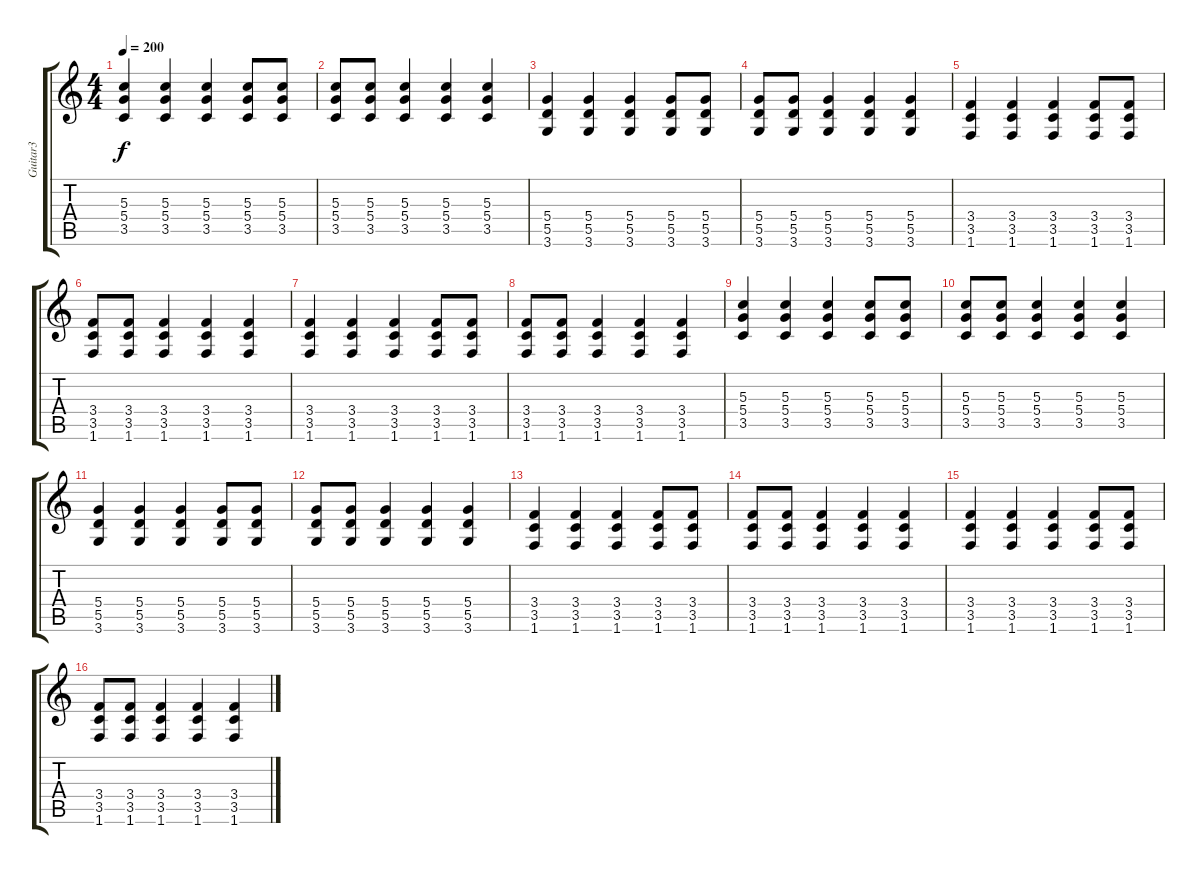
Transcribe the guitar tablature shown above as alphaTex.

\track ("Guitar3" "Guitar3") {instrument overdrivenguitar}
\staff {score tabs}
\tuning (E4 B3 G3 D3 A2 E2) {hide}
\ts (4 4)
\tempo 200
\clef g2
\ks c
(5.3 5.4 3.5).4{dy f} (5.3 5.4 3.5).4 (5.3 5.4 3.5).4 (5.3 5.4 3.5).8 (5.3 5.4 3.5).8 |
(5.3 5.4 3.5).8 (5.3 5.4 3.5).8 (5.3 5.4 3.5).4 (5.3 5.4 3.5).4 (5.3 5.4 3.5).4 |
(5.4 5.5 3.6).4 (5.4 5.5 3.6).4 (5.4 5.5 3.6).4 (5.4 5.5 3.6).8 (5.4 5.5 3.6).8 |
(5.4 5.5 3.6).8 (5.4 5.5 3.6).8 (5.4 5.5 3.6).4 (5.4 5.5 3.6).4 (5.4 5.5 3.6).4 |
(3.4 3.5 1.6).4 (3.4 3.5 1.6).4 (3.4 3.5 1.6).4 (3.4 3.5 1.6).8 (3.4 3.5 1.6).8 |
(3.4 3.5 1.6).8 (3.4 3.5 1.6).8 (3.4 3.5 1.6).4 (3.4 3.5 1.6).4 (3.4 3.5 1.6).4 |
(3.4 3.5 1.6).4 (3.4 3.5 1.6).4 (3.4 3.5 1.6).4 (3.4 3.5 1.6).8 (3.4 3.5 1.6).8 |
(3.4 3.5 1.6).8 (3.4 3.5 1.6).8 (3.4 3.5 1.6).4 (3.4 3.5 1.6).4 (3.4 3.5 1.6).4 |
(5.3 5.4 3.5).4 (5.3 5.4 3.5).4 (5.3 5.4 3.5).4 (5.3 5.4 3.5).8 (5.3 5.4 3.5).8 |
(5.3 5.4 3.5).8 (5.3 5.4 3.5).8 (5.3 5.4 3.5).4 (5.3 5.4 3.5).4 (5.3 5.4 3.5).4 |
(5.4 5.5 3.6).4 (5.4 5.5 3.6).4 (5.4 5.5 3.6).4 (5.4 5.5 3.6).8 (5.4 5.5 3.6).8 |
(5.4 5.5 3.6).8 (5.4 5.5 3.6).8 (5.4 5.5 3.6).4 (5.4 5.5 3.6).4 (5.4 5.5 3.6).4 |
(3.4 3.5 1.6).4 (3.4 3.5 1.6).4 (3.4 3.5 1.6).4 (3.4 3.5 1.6).8 (3.4 3.5 1.6).8 |
(3.4 3.5 1.6).8 (3.4 3.5 1.6).8 (3.4 3.5 1.6).4 (3.4 3.5 1.6).4 (3.4 3.5 1.6).4 |
(3.4 3.5 1.6).4 (3.4 3.5 1.6).4 (3.4 3.5 1.6).4 (3.4 3.5 1.6).8 (3.4 3.5 1.6).8 |
(3.4 3.5 1.6).8 (3.4 3.5 1.6).8 (3.4 3.5 1.6).4 (3.4 3.5 1.6).4 (3.4 3.5 1.6).4
